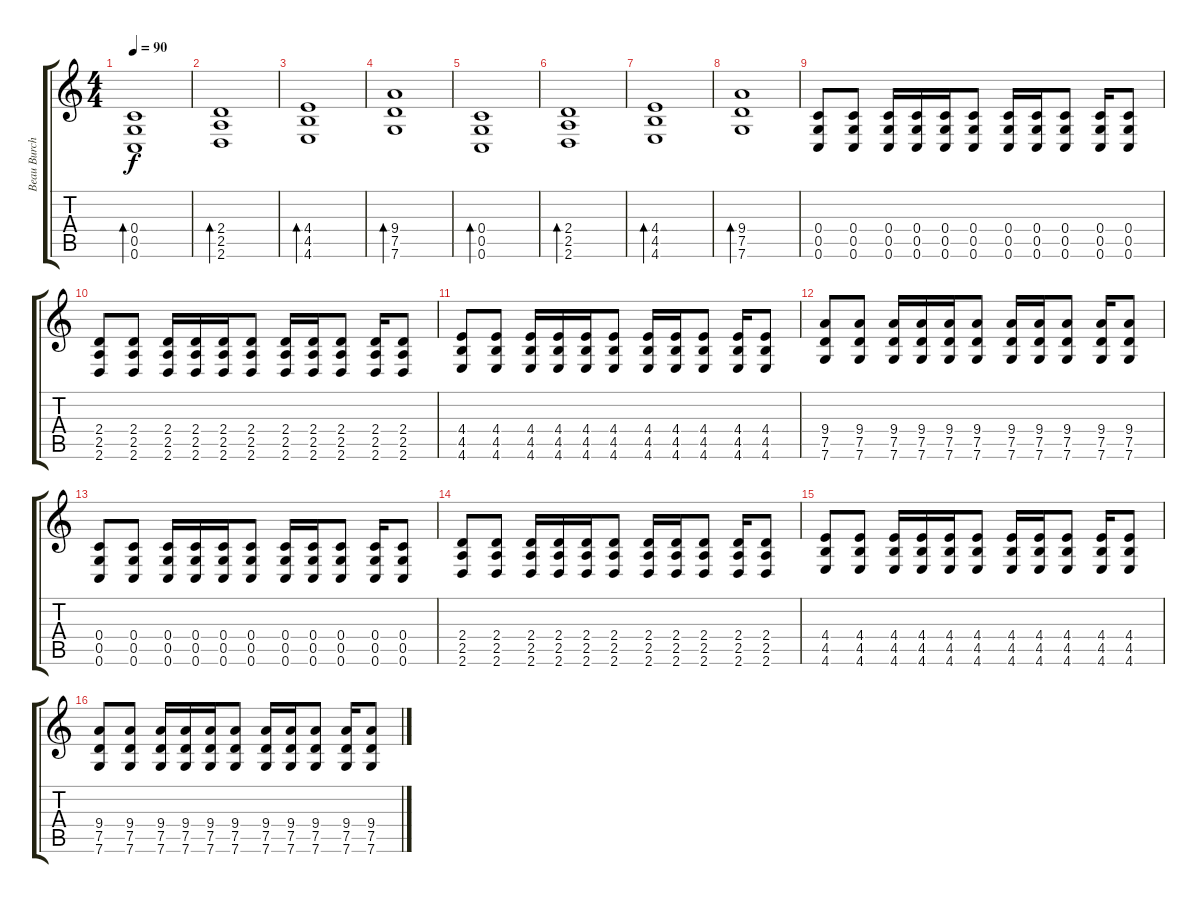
\track ("Beau Burchell     (Lead)" "Beau Burch") {instrument acousticguitarsteel}
\staff {score tabs}
\tuning (D4 A3 F3 C3 G2 C2) {hide}
\ts (4 4)
\tempo 90
\clef g2
\ks c
(0.4 0.5 0.6).1{bd 120 dy f} |
(2.4 2.5 2.6).1{bd 120} |
(4.4 4.5 4.6).1{bd 120} |
(9.4 7.5 7.6).1{bd 120} |
(0.4 0.5 0.6).1{bd 120} |
(2.4 2.5 2.6).1{bd 120} |
(4.4 4.5 4.6).1{bd 120} |
(9.4 7.5 7.6).1{bd 120} |
(0.4 0.5 0.6).8 (0.4 0.5 0.6).8 (0.4 0.5 0.6).16 (0.4 0.5 0.6).16 (0.4 0.5 0.6).16 (0.4 0.5 0.6).8 (0.4 0.5 0.6).16 (0.4 0.5 0.6).16 (0.4 0.5 0.6).8 (0.4 0.5 0.6).16 (0.4 0.5 0.6).8 |
(2.4 2.5 2.6).8 (2.4 2.5 2.6).8 (2.4 2.5 2.6).16 (2.4 2.5 2.6).16 (2.4 2.5 2.6).16 (2.4 2.5 2.6).8 (2.4 2.5 2.6).16 (2.4 2.5 2.6).16 (2.4 2.5 2.6).8 (2.4 2.5 2.6).16 (2.4 2.5 2.6).8 |
(4.4 4.5 4.6).8 (4.4 4.5 4.6).8 (4.4 4.5 4.6).16 (4.4 4.5 4.6).16 (4.4 4.5 4.6).16 (4.4 4.5 4.6).8 (4.4 4.5 4.6).16 (4.4 4.5 4.6).16 (4.4 4.5 4.6).8 (4.4 4.5 4.6).16 (4.4 4.5 4.6).8 |
(9.4 7.5 7.6).8 (9.4 7.5 7.6).8 (9.4 7.5 7.6).16 (9.4 7.5 7.6).16 (9.4 7.5 7.6).16 (9.4 7.5 7.6).8 (9.4 7.5 7.6).16 (9.4 7.5 7.6).16 (9.4 7.5 7.6).8 (9.4 7.5 7.6).16 (9.4 7.5 7.6).8 |
(0.4 0.5 0.6).8 (0.4 0.5 0.6).8 (0.4 0.5 0.6).16 (0.4 0.5 0.6).16 (0.4 0.5 0.6).16 (0.4 0.5 0.6).8 (0.4 0.5 0.6).16 (0.4 0.5 0.6).16 (0.4 0.5 0.6).8 (0.4 0.5 0.6).16 (0.4 0.5 0.6).8 |
(2.4 2.5 2.6).8 (2.4 2.5 2.6).8 (2.4 2.5 2.6).16 (2.4 2.5 2.6).16 (2.4 2.5 2.6).16 (2.4 2.5 2.6).8 (2.4 2.5 2.6).16 (2.4 2.5 2.6).16 (2.4 2.5 2.6).8 (2.4 2.5 2.6).16 (2.4 2.5 2.6).8 |
(4.4 4.5 4.6).8 (4.4 4.5 4.6).8 (4.4 4.5 4.6).16 (4.4 4.5 4.6).16 (4.4 4.5 4.6).16 (4.4 4.5 4.6).8 (4.4 4.5 4.6).16 (4.4 4.5 4.6).16 (4.4 4.5 4.6).8 (4.4 4.5 4.6).16 (4.4 4.5 4.6).8 |
(9.4 7.5 7.6).8 (9.4 7.5 7.6).8 (9.4 7.5 7.6).16 (9.4 7.5 7.6).16 (9.4 7.5 7.6).16 (9.4 7.5 7.6).8 (9.4 7.5 7.6).16 (9.4 7.5 7.6).16 (9.4 7.5 7.6).8 (9.4 7.5 7.6).16 (9.4 7.5 7.6).8
